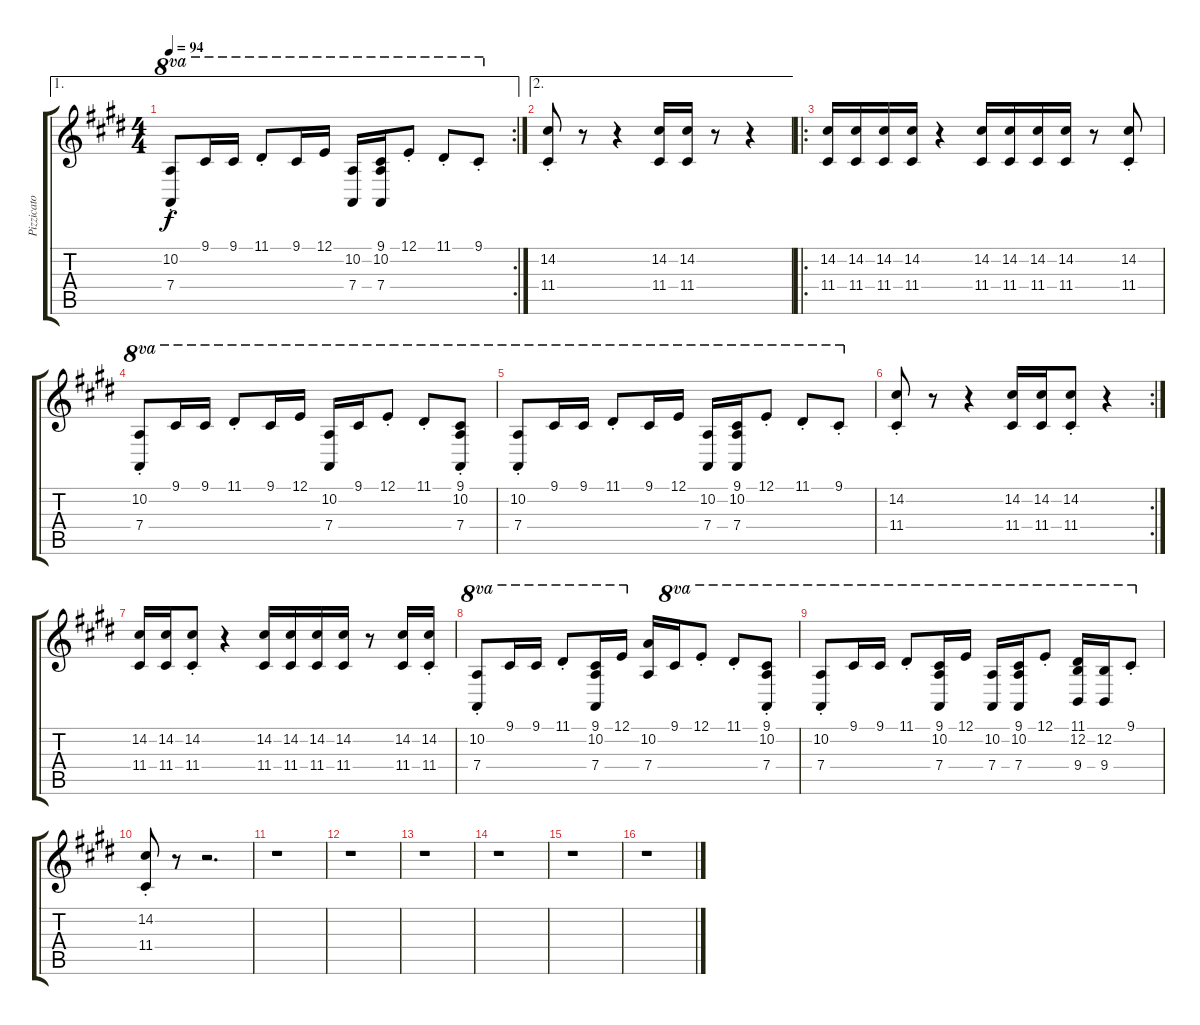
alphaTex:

\track ("Pizzicato Strings" "Pizzicato ") {instrument pizzicatostrings}
\staff {score tabs}
\tuning (E4 B3 G3 D3 A2 E2) {hide}
\ae 1
\rc 2
\ts (4 4)
\tempo 94
\clef g2
\ks c#minor
(10.2{st} 7.4{st}).8{ot 8va dy f} 9.1.16{ot 8va} 9.1.16{ot 8va} 11.1{st}.8{ot 8va} 9.1.16{ot 8va} 12.1.16{ot 8va} (10.2 7.4).16{ot 8va} (9.1 10.2 7.4).16{ot 8va} 12.1{st}.8{ot 8va} 11.1{st}.8{ot 8va} 9.1{st}.8{ot 8va} |
\ae 2
(14.2{st} 11.4{st}).8 r.8 r.4 (14.2 11.4).16 (14.2 11.4).16 r.8 r.4 |
\ro
\ks e
(14.2 11.4).16 (14.2 11.4).16 (14.2 11.4).16 (14.2 11.4).16 r.4 (14.2 11.4).16 (14.2 11.4).16 (14.2 11.4).16 (14.2 11.4).16 r.8 (14.2{st} 11.4{st}).8 |
\ks c#minor
(10.2{st} 7.4{st}).8{ot 8va} 9.1.16{ot 8va} 9.1.16{ot 8va} 11.1{st}.8{ot 8va} 9.1.16{ot 8va} 12.1.16{ot 8va} (10.2 7.4).16{ot 8va} 9.1.16{ot 8va} 12.1{st}.8{ot 8va} 11.1{st}.8{ot 8va} (9.1{st} 10.2{st} 7.4{st}).8{ot 8va} |
(10.2{st} 7.4{st}).8{ot 8va} 9.1.16{ot 8va} 9.1.16{ot 8va} 11.1{st}.8{ot 8va} 9.1.16{ot 8va} 12.1.16{ot 8va} (10.2 7.4).16{ot 8va} (9.1 10.2 7.4).16{ot 8va} 12.1{st}.8{ot 8va} 11.1{st}.8{ot 8va} 9.1{st}.8{ot 8va} |
\rc 2
(14.2{st} 11.4{st}).8 r.8 r.4 (14.2 11.4).16 (14.2 11.4).16 (14.2{st} 11.4{st}).8 r.4 |
\ks e
(14.2 11.4).16 (14.2 11.4).16 (14.2{st} 11.4{st}).8 r.4 (14.2 11.4).16 (14.2 11.4).16 (14.2 11.4).16 (14.2 11.4).16 r.8 (14.2 11.4).16 (14.2{st} 11.4{st}).16 |
\ks c#minor
(10.2{st} 7.4{st}).8{ot 8va} 9.1.16{ot 8va} 9.1.16{ot 8va} 11.1{st}.8{ot 8va} (9.1 10.2 7.4).16{ot 8va} 12.1.16{ot 8va} (10.2 7.4).16 9.1.16{ot 8va} 12.1{st}.8{ot 8va} 11.1{st}.8{ot 8va} (9.1{st} 10.2{st} 7.4{st}).8{ot 8va} |
(10.2{st} 7.4{st}).8{ot 8va} 9.1.16{ot 8va} 9.1.16{ot 8va} 11.1{st}.8{ot 8va} (9.1 10.2 7.4).16{ot 8va} 12.1.16{ot 8va} (10.2 7.4).16{ot 8va} (9.1 10.2 7.4).16{ot 8va} 12.1{st}.8{ot 8va} (11.1 12.2 9.4).16{ot 8va} (12.2 9.4).16{ot 8va} 9.1{st}.8{ot 8va} |
(14.2{st} 11.4{st}).8 r.8 r.2{d} |
\ks e
r.1 |
\ks c#minor
r.1 |
r.1 |
r.1 |
\ks e
r.1 |
\ks c#minor
r.1
